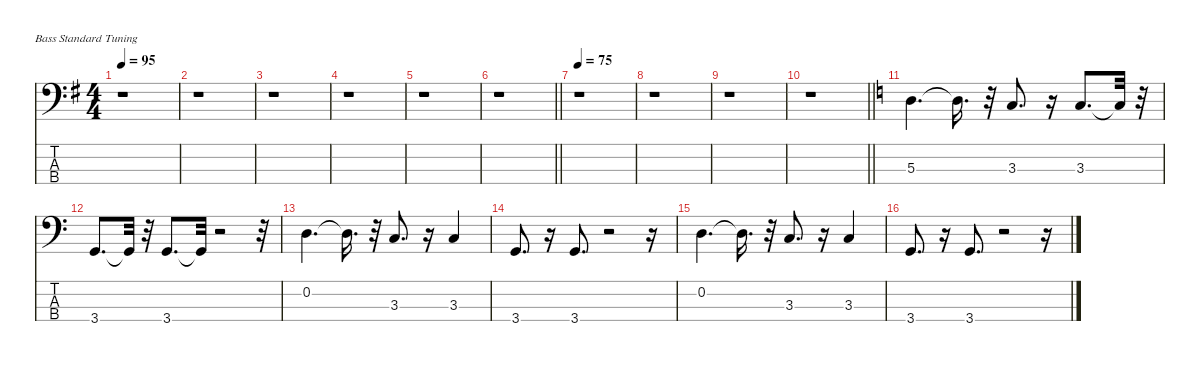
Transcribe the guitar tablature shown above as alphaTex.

\defaultSystemsLayout 4
\hideDynamics
\bracketExtendMode nobrackets
\singleTrackTrackNamePolicy hidden
\multiTrackTrackNamePolicy hidden
\otherSystemsTrackNameOrientation horizontal
\track ("John Paul Jones (Baixo)" "el.bs.") {instrument electricbassfinger}
\staff {score tabs}
\tuning (G2 D2 A1 E1)
\ts (4 4)
\tempo 95
\clef f4
\ks g
r.1{dy f beam Down} |
r.1{beam Down} |
r.1{beam Down} |
r.1{beam Down} |
r.1{beam Down} |
\barLineRight lightlight
r.1{beam Down} |
\tempo 75
r.1{beam Down} |
r.1{beam Down} |
r.1{beam Down} |
\barLineRight lightlight
r.1{beam Down} |
\ks c
5.3.4{d beam Down} 5.3{t}.16{d beam Down} r.32{beam Down} 3.3.8{d beam Up} r.16{beam Up} 3.3.8{d beam Up} 3.3{t}.32{beam Up} r.32{beam Up} |
3.4.8{d beam Up} 3.4{t}.32{beam Up} r.32{beam Up} 3.4.8{d beam Up} 3.4{t}.32{beam Up} r.2{beam Up} r.32{beam Up} |
0.2.4{d beam Down} 0.2{t}.16{d beam Down} r.32{beam Down} 3.3.8{d beam Up} r.16{beam Up} 3.3.4{beam Up} |
3.4.8{d beam Up} r.16{beam Up} 3.4.8{d beam Up} r.2{beam Up} r.16{beam Up} |
0.2.4{d beam Down} 0.2{t}.16{d beam Down} r.32{beam Down} 3.3.8{d beam Up} r.16{beam Up} 3.3.4{beam Up} |
3.4.8{d beam Up} r.16{beam Up} 3.4.8{d beam Up} r.2{beam Up} r.16{beam Up}
